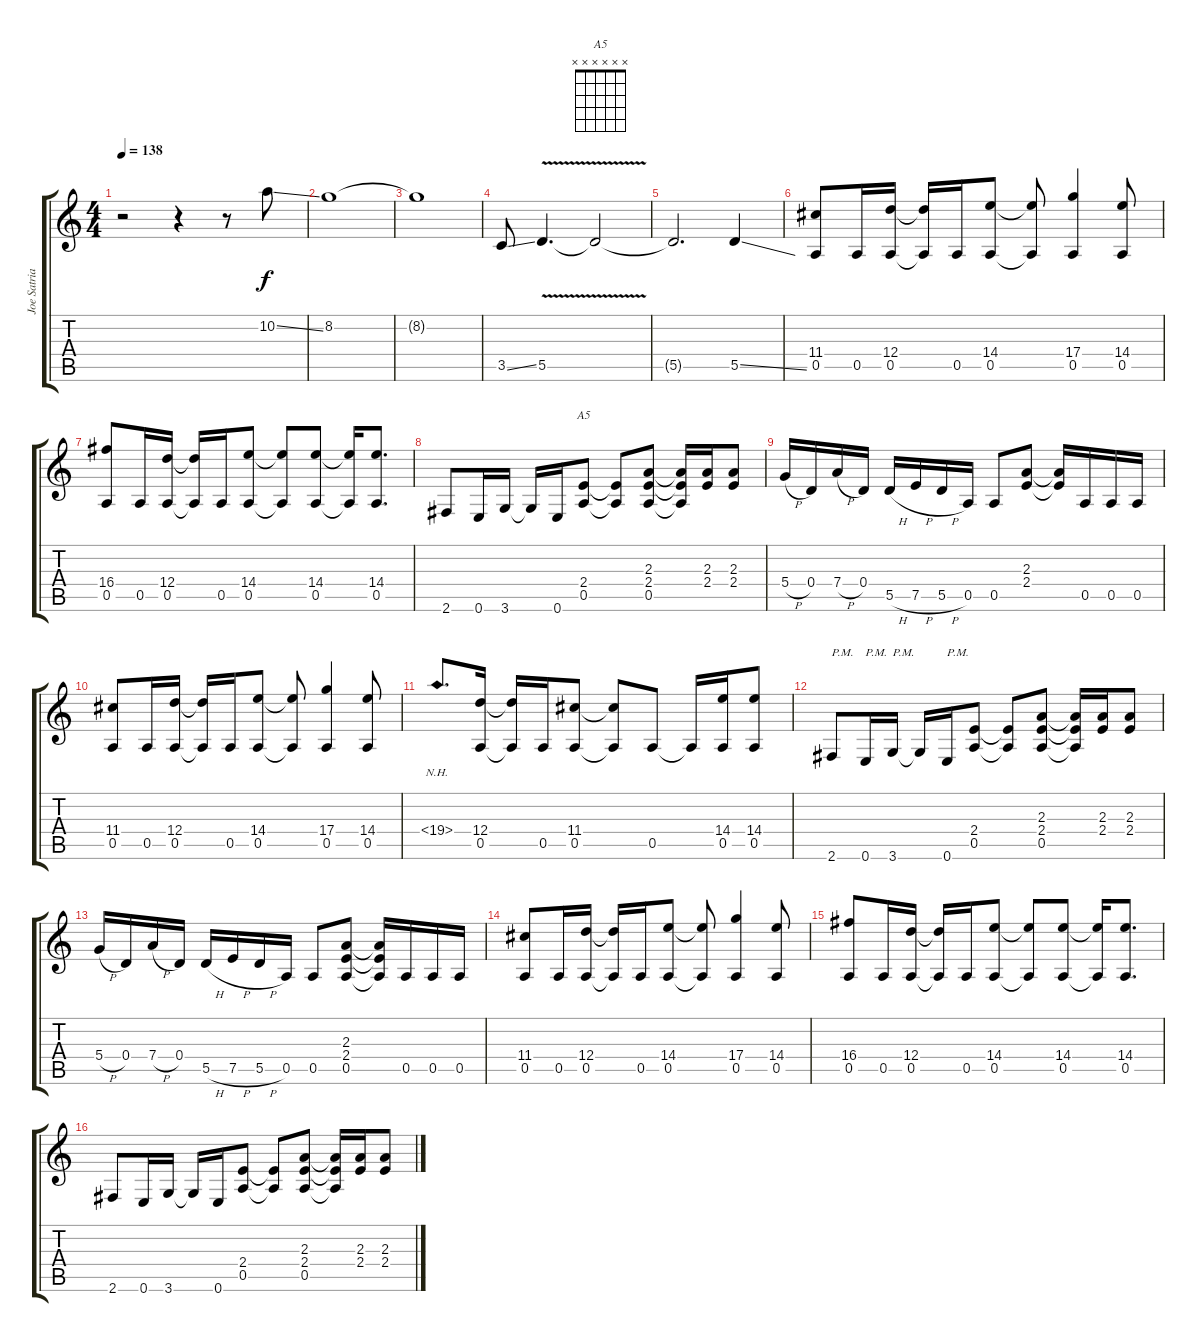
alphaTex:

\track ("Joe Satriani" "Joe Satria") {instrument distortionguitar}
\staff {score tabs}
\tuning (E4 B3 G3 D3 A2 E2) {hide}
\chord ("A5" x x x x x x)
\ts (4 4)
\tempo 138
\clef g2
\ks c
r.2{dy f instrument guitarharmonics} r.4 r.8 10.2{ss}.8 |
8.2.1{instrument guitarharmonics} |
8.2{t}.1{instrument guitarharmonics} |
3.5{ss}.8{instrument guitarharmonics} 5.5{v}.4{d} 5.5{t}.2 |
5.5{t}.2{d} 5.5{ss}.4 |
(11.4 0.5).8{instrument distortionguitar} 0.5.16 (12.4 0.5).16 (12.4{t} 0.5{t}).16 0.5.16 (14.4 0.5).8 (14.4{t} 0.5{t}).8 (17.4 0.5).4 (14.4 0.5).8 |
(16.4 0.5).8 0.5.16 (12.4 0.5).16 (12.4{t} 0.5{t}).16 0.5.16 (14.4 0.5).8 (14.4{t} 0.5{t}).8 (14.4 0.5).8 (14.4{t} 0.5{t}).16 (14.4 0.5).8{d} |
2.6.8 0.6.16 3.6.16 3.6{t}.16 0.6.16 (2.4 0.5).8{ch "A5"} (2.4{t} 0.5{t}).8 (2.3 2.4 0.5).8 (2.3{t} 2.4{t} 0.5{t}).16 (2.3 2.4).16 (2.3 2.4).8 |
5.4{h}.16 0.4.16 7.4{h}.16 0.4.16 5.5{h}.16 7.5{h}.16 5.5{h}.16 0.5.16 0.5.8 (2.3 2.4).8 (2.3{t} 2.4{t}).16 0.5.16 0.5.16 0.5.16 |
(11.4 0.5).8 0.5.16 (12.4 0.5).16 (12.4{t} 0.5{t}).16 0.5.16 (14.4 0.5).8 (14.4{t} 0.5{t}).8 (17.4 0.5).4 (14.4 0.5).8 |
19.4{nh}.8{d} (12.4 0.5).16 (12.4{t} 0.5{t}).16 0.5.16 (11.4 0.5).8 (11.4{t} 0.5{t}).8 0.5.8 0.5{t}.16 (14.4 0.5).16 (14.4 0.5).8 |
2.6.8{txt "P.M."} 0.6.16{txt "P.M."} 3.6.16{txt "P.M."} 3.6{t}.16 0.6.16{txt "P.M."} (2.4 0.5).8 (2.4{t} 0.5{t}).8 (2.3 2.4 0.5).8 (2.3{t} 2.4{t} 0.5{t}).16 (2.3 2.4).16 (2.3 2.4).8 |
5.4{h}.16 0.4.16 7.4{h}.16 0.4.16 5.5{h}.16 7.5{h}.16 5.5{h}.16 0.5.16 0.5.8 (2.3 2.4 0.5).8 (2.3{t} 2.4{t} 0.5{t}).16 0.5.16 0.5.16 0.5.16 |
(11.4 0.5).8 0.5.16 (12.4 0.5).16 (12.4{t} 0.5{t}).16 0.5.16 (14.4 0.5).8 (14.4{t} 0.5{t}).8 (17.4 0.5).4 (14.4 0.5).8 |
(16.4 0.5).8 0.5.16 (12.4 0.5).16 (12.4{t} 0.5{t}).16 0.5.16 (14.4 0.5).8 (14.4{t} 0.5{t}).8 (14.4 0.5).8 (14.4{t} 0.5{t}).16 (14.4 0.5).8{d} |
2.6.8 0.6.16 3.6.16 3.6{t}.16 0.6.16 (2.4 0.5).8 (2.4{t} 0.5{t}).8 (2.3 2.4 0.5).8 (2.3{t} 2.4{t} 0.5{t}).16 (2.3 2.4).16 (2.3 2.4).8
